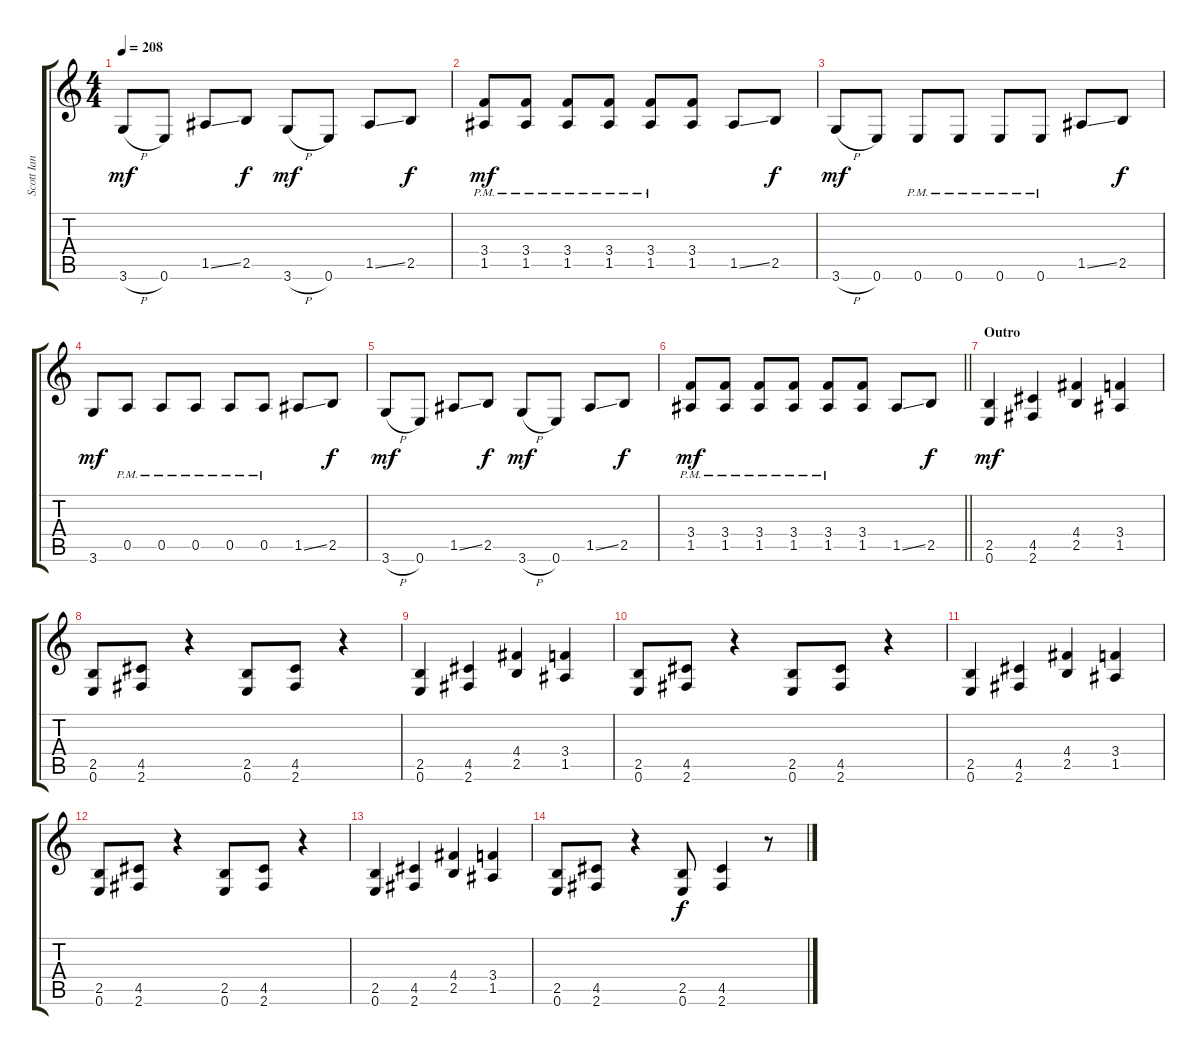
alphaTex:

\track ("Scott Ian" "Scott Ian") {instrument distortionguitar}
\staff {score tabs}
\tuning (E4 B3 G3 D3 A2 E2) {hide}
\ts (4 4)
\tempo 208
\clef g2
\ks c
3.6{h}.8{dy mf} 0.6.8 1.5{ss}.8 2.5.8{dy f} 3.6{h}.8{dy mf} 0.6.8 1.5{ss}.8 2.5.8{dy f} |
(3.4{pm} 1.5{pm}).8{dy mf} (3.4{pm} 1.5{pm}).8 (3.4{pm} 1.5{pm}).8 (3.4{pm} 1.5{pm}).8 (3.4{pm} 1.5{pm}).8 (3.4 1.5).8 1.5{ss}.8 2.5.8{dy f} |
3.6{h}.8{dy mf} 0.6.8 0.6{pm}.8 0.6{pm}.8 0.6{pm}.8 0.6{pm}.8 1.5{ss}.8 2.5.8{dy f} |
3.6.8{dy mf} 0.5{pm}.8 0.5{pm}.8 0.5{pm}.8 0.5{pm}.8 0.5{pm}.8 1.5{ss}.8 2.5.8{dy f} |
3.6{h}.8{dy mf} 0.6.8 1.5{ss}.8 2.5.8{dy f} 3.6{h}.8{dy mf} 0.6.8 1.5{ss}.8 2.5.8{dy f} |
\barLineRight lightlight
(3.4{pm} 1.5{pm}).8{dy mf} (3.4{pm} 1.5{pm}).8 (3.4{pm} 1.5{pm}).8 (3.4{pm} 1.5{pm}).8 (3.4{pm} 1.5{pm}).8 (3.4 1.5).8 1.5{ss}.8 2.5.8{dy f} |
\section ("" "Outro")
(2.5 0.6).4{dy mf} (4.5 2.6).4 (4.4 2.5).4 (3.4 1.5).4 |
(2.5 0.6).8 (4.5 2.6).8 r.4 (2.5 0.6).8 (4.5 2.6).8 r.4 |
(2.5 0.6).4 (4.5 2.6).4 (4.4 2.5).4 (3.4 1.5).4 |
(2.5 0.6).8 (4.5 2.6).8 r.4 (2.5 0.6).8 (4.5 2.6).8 r.4 |
(2.5 0.6).4 (4.5 2.6).4 (4.4 2.5).4 (3.4 1.5).4 |
(2.5 0.6).8 (4.5 2.6).8 r.4 (2.5 0.6).8 (4.5 2.6).8 r.4 |
(2.5 0.6).4 (4.5 2.6).4 (4.4 2.5).4 (3.4 1.5).4 |
(2.5 0.6).8 (4.5 2.6).8 r.4 (2.5 0.6).8{dy f} (4.5 2.6).4 r.8
